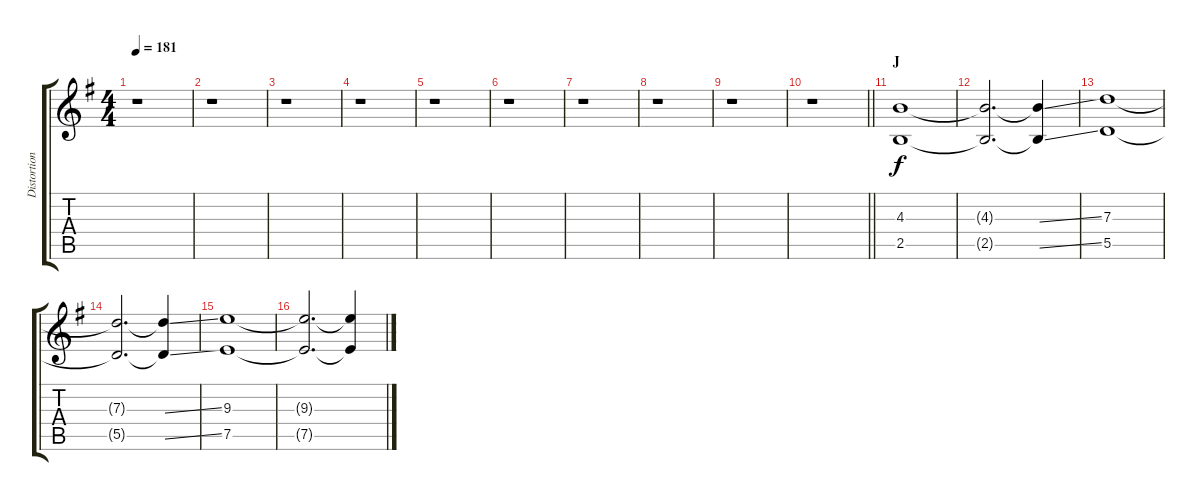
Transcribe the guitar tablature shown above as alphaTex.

\track ("Distortion 4" "Distortion") {instrument distortionguitar}
\staff {score tabs}
\tuning (E4 B3 G3 D3 A2 E2) {hide}
\ts (4 4)
\tempo 181
\clef g2
\ks g
r.1{dy f} |
r.1 |
r.1 |
r.1 |
r.1 |
r.1 |
r.1 |
r.1 |
r.1 |
\barLineRight lightlight
r.1 |
\section ("" "J")
(4.3 2.5).1 |
(4.3{t} 2.5{t}).2{d} (4.3{ss t} 2.5{ss t}).4 |
(7.3 5.5).1 |
(7.3{t} 5.5{t}).2{d} (7.3{ss t} 5.5{ss t}).4 |
(9.3 7.5).1 |
(9.3{t} 7.5{t}).2{d} (9.3{ss t} 7.5{ss t}).4
